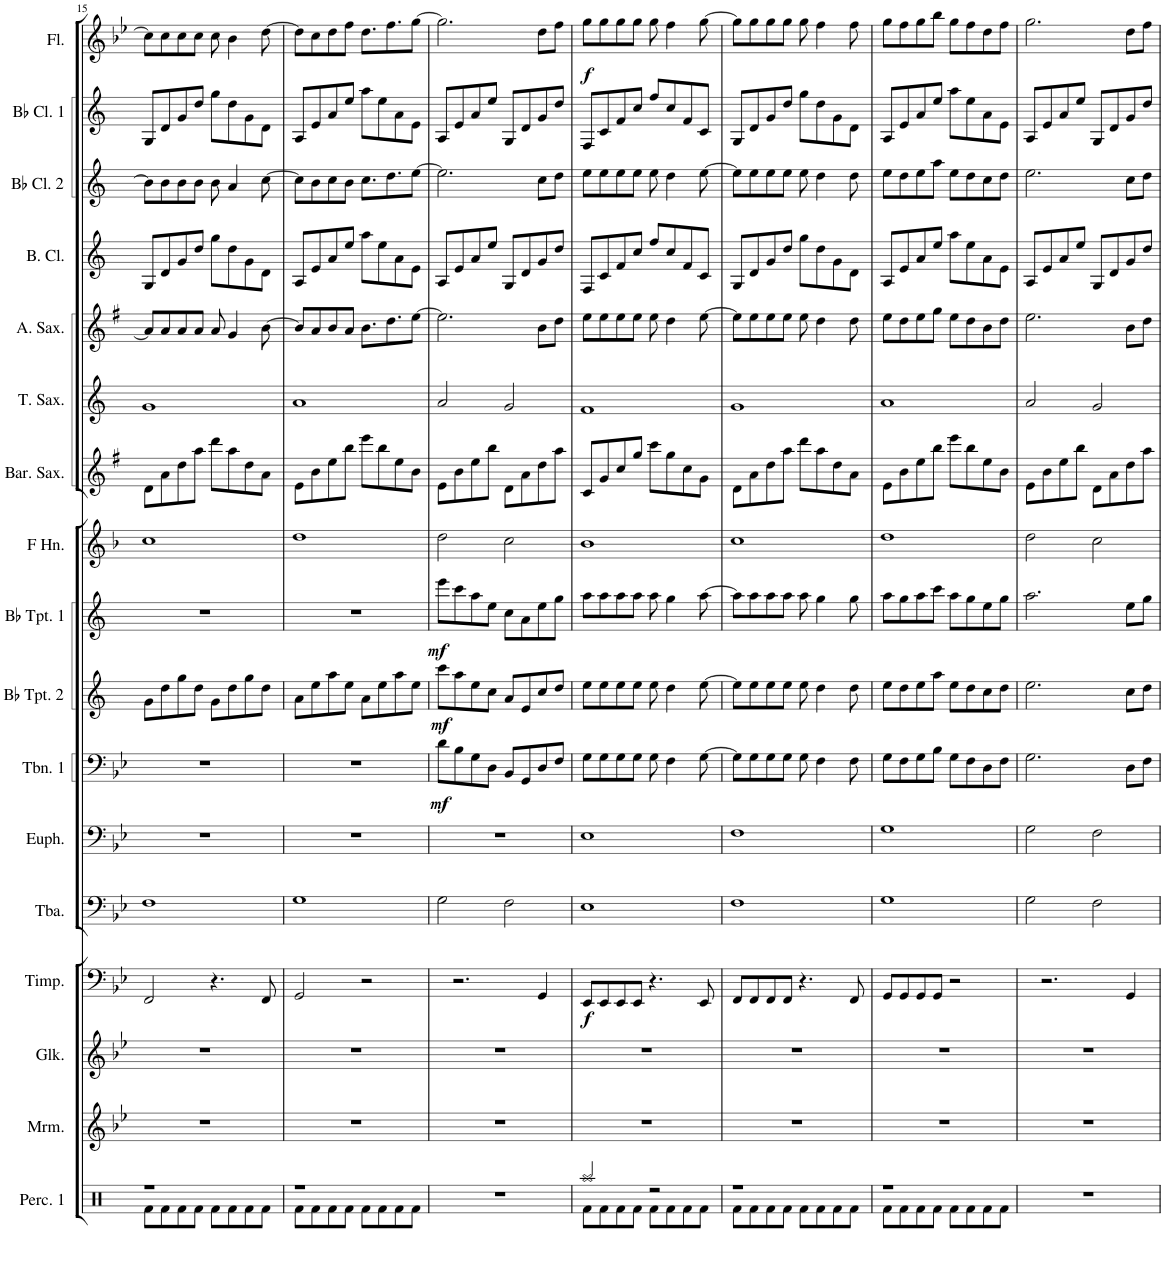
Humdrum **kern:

**kern	**kern	**kern	**kern	**dynam	**kern	**kern	**kern	**dynam	**kern	**dynam	**kern	**dynam	**kern	**kern	**kern	**kern	**kern	**kern	**kern	**kern	**dynam
*part17	*part16	*part15	*part14	*part14	*part13	*part12	*part11	*part11	*part10	*part10	*part9	*part9	*part8	*part7	*part6	*part5	*part4	*part3	*part2	*part1	*part1
*staff17	*staff16	*staff15	*staff14	*staff14	*staff13	*staff12	*staff11	*staff11	*staff10	*staff10	*staff9	*staff9	*staff8	*staff7	*staff6	*staff5	*staff4	*staff3	*staff2	*staff1	*staff1
*I"Percussion 1	*I"Marimba	*I"Glockenspiel	*I"Timpani	*	*I"Tuba	*I"Euphonium	*I"Trombone	*	*I"Bb Trumpet 2	*	*I"Bb Trumpet 1	*	*I"Horn in F	*I"Baritone Saxophone	*I"Tenor Saxophone	*I"Alto Saxophone	*I"Bass Clarinet	*I"Bb Clarinet 2	*I"Bb Clarinet 1	*I"Flute	*
*I'Perc. 1	*I'Mrm.	*I'Glk.	*I'Timp.	*	*I'Tba.	*I'Euph.	*I'Tbn. 1	*	*I'Bb Tpt. 2	*	*I'Bb Tpt. 1	*	*	*I'Bar. Sax.	*I'T. Sax.	*I'A. Sax.	*I'B. Cl.	*I'Bb Cl. 2	*I'Bb Cl. 1	*I'Fl.	*
!!LO:PB:g=z
*clefX	*clefG2	*clefG2	*clefF4	*	*clefF4	*clefF4	*clefF4	*	*clefG2	*	*clefG2	*	*clefG2	*clefG2	*clefG2	*clefG2	*clefG2	*clefG2	*clefG2	*clefG2	*
*	*	*Trd-14c-24	*	*	*	*	*	*	*Trd1c2	*	*Trd1c2	*	*Trd4c7	*Trd12c21	*Trd8c14	*Trd5c9	*Trd8c14	*Trd1c2	*Trd1c2	*	*
*k[]	*k[b-e-]	*k[b-e-]	*k[b-e-]	*	*k[b-e-]	*k[b-e-]	*k[b-e-]	*	*k[]	*	*k[]	*	*k[b-]	*k[f#]	*k[]	*k[f#]	*k[]	*k[]	*k[]	*k[b-e-]	*
*M4/4	*M4/4	*M4/4	*M4/4	*	*M4/4	*M4/4	*M4/4	*	*M4/4	*	*M4/4	*	*M4/4	*M4/4	*M4/4	*M4/4	*M4/4	*M4/4	*M4/4	*M4/4	*
=15	=15	=15	=15	=15	=15	=15	=15	=15	=15	=15	=15	=15	=15	=15	=15	=15	=15	=15	=15	=15	=15
*^	*	*	*	*	*	*	*	*	*	*	*	*	*	*	*	*	*	*	*	*	*
1r	8Rf\L	1r	1r	2FF/	.	1F	1r	1r	.	8g\L	.	1r	.	1cc	8d\L	1g	8a/L]	8G/L	8b\L]	8G/L	8cc\L]	.
.	8Rf\	.	.	.	.	.	.	.	.	8dd\	.	.	.	.	8a\	.	8a/	8d/	8b\	8d/	8cc\	.
.	8Rf\	.	.	.	.	.	.	.	.	8gg\	.	.	.	.	8dd\	.	8a/	8g/	8b\	8g/	8cc\	.
.	8Rf\J	.	.	.	.	.	.	.	.	8dd\J	.	.	.	.	8aa\J	.	8a/J	8dd/J	8b\J	8dd/J	8cc\J	.
.	8Rf\L	.	.	4.r	.	.	.	.	.	8g\L	.	.	.	.	8ddd\L	.	8a/	8gg\L	8b\	8gg\L	8cc\	.
.	8Rf\	.	.	.	.	.	.	.	.	8dd\	.	.	.	.	8aa\	.	4g/	8dd\	4a/	8dd\	4b-\	.
.	8Rf\	.	.	.	.	.	.	.	.	8gg\	.	.	.	.	8dd\	.	.	8g\	.	8g\	.	.
.	8Rf\J	.	.	8FF/	.	.	.	.	.	8dd\J	.	.	.	.	8a\J	.	[8b\	8d\J	[8cc\	8d\J	[8dd\	.
=16	=16	=16	=16	=16	=16	=16	=16	=16	=16	=16	=16	=16	=16	=16	=16	=16	=16	=16	=16	=16	=16	=16
1r	8Rf\L	1r	1r	2GG/	.	1G	1r	1r	.	8a\L	.	1r	.	1dd	8e\L	1a	8b/L]	8A/L	8cc\L]	8A/L	8dd\L]	.
.	8Rf\	.	.	.	.	.	.	.	.	8ee\	.	.	.	.	8b\	.	8a/	8e/	8b\	8e/	8cc\	.
.	8Rf\	.	.	.	.	.	.	.	.	8aa\	.	.	.	.	8ee\	.	8b/	8a/	8cc\	8a/	8dd\	.
.	8Rf\J	.	.	.	.	.	.	.	.	8ee\J	.	.	.	.	8bb\J	.	8a/J	8ee/J	8b\J	8ee/J	8ff\J	.
.	8Rf\L	.	.	2r	.	.	.	.	.	8a\L	.	.	.	.	8eee\L	.	8.b\L	8aa\L	8.cc\L	8aa\L	8.dd\L	.
.	8Rf\	.	.	.	.	.	.	.	.	8ee\	.	.	.	.	8bb\	.	.	8ee\	.	8ee\	.	.
.	.	.	.	.	.	.	.	.	.	.	.	.	.	.	.	.	8.dd\	.	8.dd\	.	8.ff\	.
.	8Rf\	.	.	.	.	.	.	.	.	8aa\	.	.	.	.	8ee\	.	.	8a\	.	8a\	.	.
.	8Rf\J	.	.	.	.	.	.	.	.	8ee\J	.	.	.	.	8b\J	.	[8ee\J	8e\J	[8ee\J	8e\J	[8gg\J	.
=17	=17	=17	=17	=17	=17	=17	=17	=17	=17	=17	=17	=17	=17	=17	=17	=17	=17	=17	=17	=17	=17	=17
!	!	!	!	!	!	!	!	!	!LO:DY:b	!	!LO:DY:b	!	!LO:DY:b	!	!	!	!	!	!	!	!	!
*v	*v	*	*	*	*	*	*	*	*	*	*	*	*	*	*	*	*	*	*	*	*	*
1r	1r	1r	2.r	.	2G\	1r	8d\L	mf	8ccc\L	mf	8eee\L	mf	2dd\	8e\L	2a/	2.ee\]	8A/L	2.ee\]	8A/L	2.gg\]	.
.	.	.	.	.	.	.	8B-\	.	8aa\	.	8ccc\	.	.	8b\	.	.	8e/	.	8e/	.	.
.	.	.	.	.	.	.	8G\	.	8ee\	.	8aa\	.	.	8ee\	.	.	8a/	.	8a/	.	.
.	.	.	.	.	.	.	8D\J	.	8cc\J	.	8ee\J	.	.	8bb\J	.	.	8ee/J	.	8ee/J	.	.
.	.	.	.	.	2F\	.	8BB-/L	.	8a/L	.	8cc\L	.	2cc\	8d\L	2g/	.	8G/L	.	8G/L	.	.
.	.	.	.	.	.	.	8GG/	.	8e/	.	8a\	.	.	8a\	.	.	8d/	.	8d/	.	.
.	.	.	4GG/	.	.	.	8D/	.	8cc/	.	8ee\	.	.	8dd\	.	8b\L	8g/	8cc\L	8g/	8dd\L	.
.	.	.	.	.	.	.	8F/J	.	8dd/J	.	8gg\J	.	.	8aa\J	.	8dd\J	8dd/J	8dd\J	8dd/J	8ff\J	.
=18	=18	=18	=18	=18	=18	=18	=18	=18	=18	=18	=18	=18	=18	=18	=18	=18	=18	=18	=18	=18	=18
*^	*	*	*	*	*	*	*	*	*	*	*	*	*	*	*	*	*	*	*	*	*
!	!	!	!	!	!LO:DY:b	!	!	!	!	!	!	!	!	!	!	!	!	!	!	!	!	!LO:DY:b
2Raa/	8Rf\L	1r	1r	8EE-/L	f	1E-	1E-	8G\L	.	8ee\L	.	8aa\L	.	1b-	8c/L	1f	8ee\L	8F/L	8ee\L	8F/L	8gg\L	f
.	8Rf\	.	.	8EE-/	.	.	.	8G\	.	8ee\	.	8aa\	.	.	8g/	.	8ee\	8c/	8ee\	8c/	8gg\	.
.	8Rf\	.	.	8EE-/	.	.	.	8G\	.	8ee\	.	8aa\	.	.	8cc/	.	8ee\	8f/	8ee\	8f/	8gg\	.
.	8Rf\J	.	.	8EE-/J	.	.	.	8G\J	.	8ee\J	.	8aa\J	.	.	8gg/J	.	8ee\J	8cc/J	8ee\J	8cc/J	8gg\J	.
2r	8Rf\L	.	.	4.r	.	.	.	8G\	.	8ee\	.	8aa\	.	.	8ccc\L	.	8ee\	8ff/L	8ee\	8ff/L	8gg\	.
.	8Rf\	.	.	.	.	.	.	4F\	.	4dd\	.	4gg\	.	.	8gg\	.	4dd\	8cc/	4dd\	8cc/	4ff\	.
.	8Rf\	.	.	.	.	.	.	.	.	.	.	.	.	.	8cc\	.	.	8f/	.	8f/	.	.
.	8Rf\J	.	.	8EE-/	.	.	.	[8G\	.	[8ee\	.	[8aa\	.	.	8g\J	.	[8ee\	8c/J	[8ee\	8c/J	[8gg\	.
=19	=19	=19	=19	=19	=19	=19	=19	=19	=19	=19	=19	=19	=19	=19	=19	=19	=19	=19	=19	=19	=19	=19
1r	8Rf\L	1r	1r	8FF/L	.	1F	1F	8G\L]	.	8ee\L]	.	8aa\L]	.	1cc	8d\L	1g	8ee\L]	8G/L	8ee\L]	8G/L	8gg\L]	.
.	8Rf\	.	.	8FF/	.	.	.	8G\	.	8ee\	.	8aa\	.	.	8a\	.	8ee\	8d/	8ee\	8d/	8gg\	.
.	8Rf\	.	.	8FF/	.	.	.	8G\	.	8ee\	.	8aa\	.	.	8dd\	.	8ee\	8g/	8ee\	8g/	8gg\	.
.	8Rf\J	.	.	8FF/J	.	.	.	8G\J	.	8ee\J	.	8aa\J	.	.	8aa\J	.	8ee\J	8dd/J	8ee\J	8dd/J	8gg\J	.
.	8Rf\L	.	.	4.r	.	.	.	8G\	.	8ee\	.	8aa\	.	.	8ddd\L	.	8ee\	8gg\L	8ee\	8gg\L	8gg\	.
.	8Rf\	.	.	.	.	.	.	4F\	.	4dd\	.	4gg\	.	.	8aa\	.	4dd\	8dd\	4dd\	8dd\	4ff\	.
.	8Rf\	.	.	.	.	.	.	.	.	.	.	.	.	.	8dd\	.	.	8g\	.	8g\	.	.
.	8Rf\J	.	.	8FF/	.	.	.	8F\	.	8dd\	.	8gg\	.	.	8a\J	.	8dd\	8d\J	8dd\	8d\J	8ff\	.
=20	=20	=20	=20	=20	=20	=20	=20	=20	=20	=20	=20	=20	=20	=20	=20	=20	=20	=20	=20	=20	=20	=20
1r	8Rf\L	1r	1r	8GG/L	.	1G	1G	8G\L	.	8ee\L	.	8aa\L	.	1dd	8e\L	1a	8ee\L	8A/L	8ee\L	8A/L	8gg\L	.
.	8Rf\	.	.	8GG/	.	.	.	8F\	.	8dd\	.	8gg\	.	.	8b\	.	8dd\	8e/	8dd\	8e/	8ff\	.
.	8Rf\	.	.	8GG/	.	.	.	8G\	.	8ee\	.	8aa\	.	.	8ee\	.	8ee\	8a/	8ee\	8a/	8gg\	.
.	8Rf\J	.	.	8GG/J	.	.	.	8B-\J	.	8aa\J	.	8ccc\J	.	.	8bb\J	.	8gg\J	8ee/J	8aa\J	8ee/J	8bb-\J	.
.	8Rf\L	.	.	2r	.	.	.	8G\L	.	8ee\L	.	8aa\L	.	.	8eee\L	.	8ee\L	8aa\L	8ee\L	8aa\L	8gg\L	.
.	8Rf\	.	.	.	.	.	.	8F\	.	8dd\	.	8gg\	.	.	8bb\	.	8dd\	8ee\	8dd\	8ee\	8ff\	.
.	8Rf\	.	.	.	.	.	.	8D\	.	8cc\	.	8ee\	.	.	8ee\	.	8b\	8a\	8cc\	8a\	8dd\	.
.	8Rf\J	.	.	.	.	.	.	8F\J	.	8dd\J	.	8gg\J	.	.	8b\J	.	8dd\J	8e\J	8dd\J	8e\J	8ff\J	.
*v	*v	*	*	*	*	*	*	*	*	*	*	*	*	*	*	*	*	*	*	*	*	*
=21	=21	=21	=21	=21	=21	=21	=21	=21	=21	=21	=21	=21	=21	=21	=21	=21	=21	=21	=21	=21	=21
1r	1r	1r	2.r	.	2G\	2G\	2.G\	.	2.ee\	.	2.aa\	.	2dd\	8e\L	2a/	2.ee\	8A/L	2.ee\	8A/L	2.gg\	.
.	.	.	.	.	.	.	.	.	.	.	.	.	.	8b\	.	.	8e/	.	8e/	.	.
.	.	.	.	.	.	.	.	.	.	.	.	.	.	8ee\	.	.	8a/	.	8a/	.	.
.	.	.	.	.	.	.	.	.	.	.	.	.	.	8bb\J	.	.	8ee/J	.	8ee/J	.	.
.	.	.	.	.	2F\	2F\	.	.	.	.	.	.	2cc\	8d\L	2g/	.	8G/L	.	8G/L	.	.
.	.	.	.	.	.	.	.	.	.	.	.	.	.	8a\	.	.	8d/	.	8d/	.	.
.	.	.	4GG/	.	.	.	8D\L	.	8cc\L	.	8ee\L	.	.	8dd\	.	8b\L	8g/	8cc\L	8g/	8dd\L	.
.	.	.	.	.	.	.	8F\J	.	8dd\J	.	8gg\J	.	.	8aa\J	.	8dd\J	8dd/J	8dd\J	8dd/J	8ff\J	.
=	=	=	=	=	=	=	=	=	=	=	=	=	=	=	=	=	=	=	=	=	=
*-	*-	*-	*-	*-	*-	*-	*-	*-	*-	*-	*-	*-	*-	*-	*-	*-	*-	*-	*-	*-	*-
